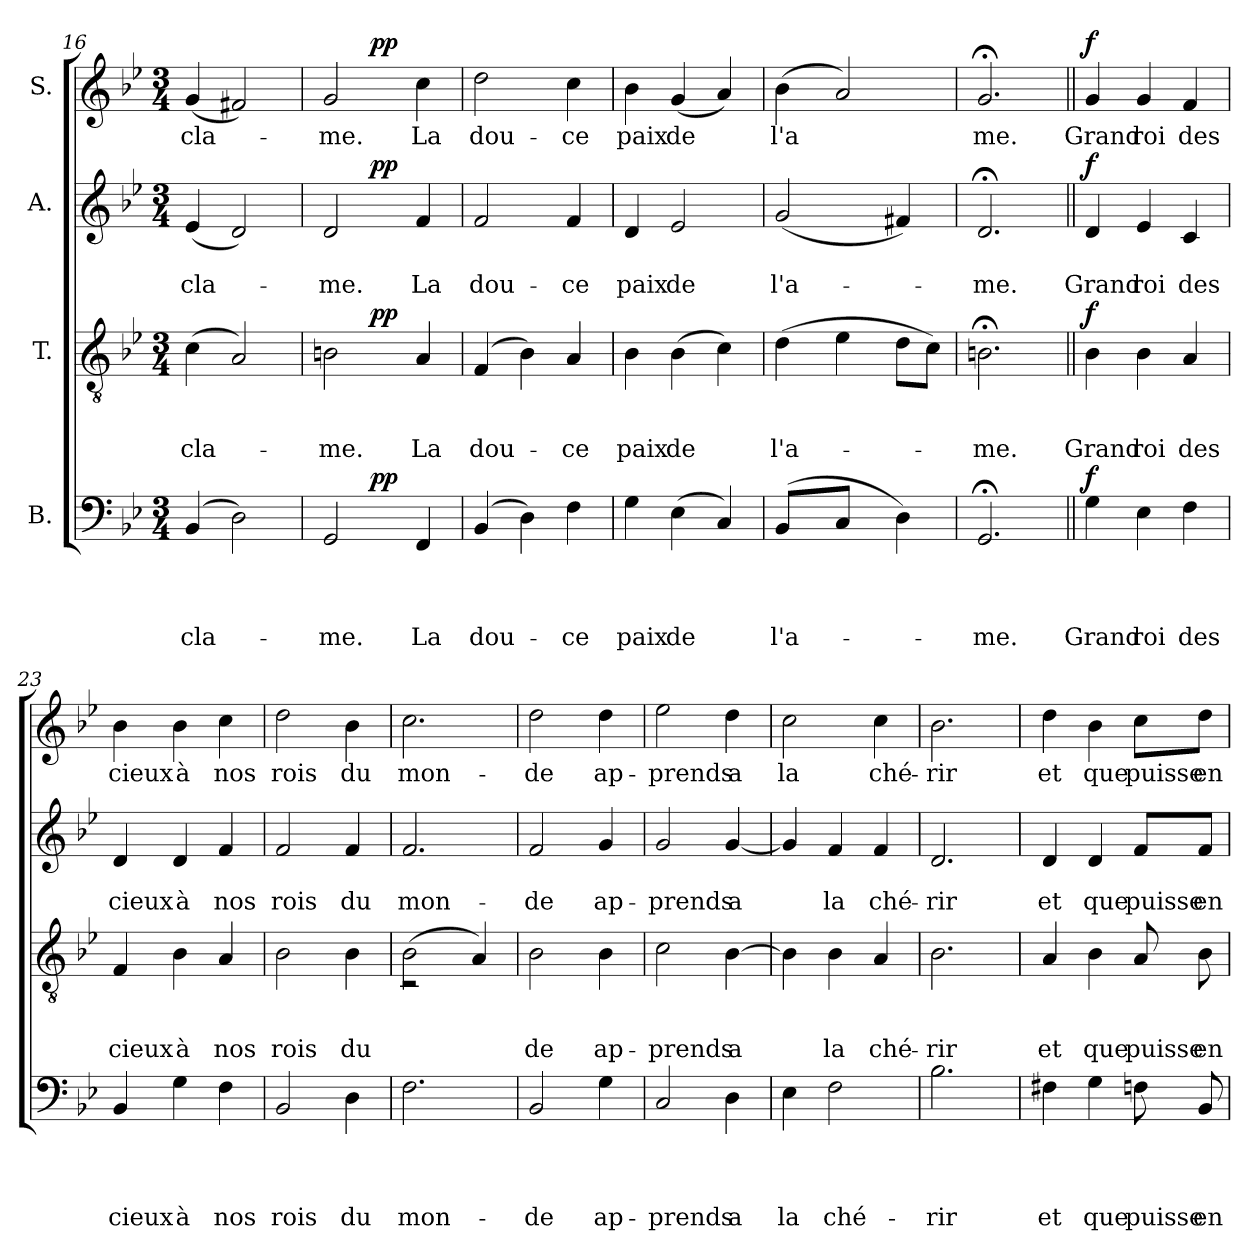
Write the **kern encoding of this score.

**kern	**text	**text	**text	**text	**dynam	**kern	**text	**text	**text	**dynam	**kern	**text	**text	**dynam	**kern	**text	**dynam
*part4	*part4	*part4	*part4	*part4	*part4	*part3	*part3	*part3	*part3	*part3	*part2	*part2	*part2	*part2	*part1	*part1	*part1
*staff4	*staff4	*staff4	*staff4	*staff4	*staff4	*staff3	*staff3	*staff3	*staff3	*staff3	*staff2	*staff2	*staff2	*staff2	*staff1	*staff1	*staff1
*I"B.	*	*	*	*	*	*I"T.	*	*	*	*	*I"A.	*	*	*	*I"S.	*	*
*clefF4	*	*	*	*	*	*clefGv2	*	*	*	*	*clefG2	*	*	*	*clefG2	*	*
*k[b-e-]	*	*	*	*	*	*k[b-e-]	*	*	*	*	*k[b-e-]	*	*	*	*k[b-e-]	*	*
*B-:	*	*	*	*	*	*B-:	*	*	*	*	*B-:	*	*	*	*B-:	*	*
*M3/4	*	*	*	*	*	*M3/4	*	*	*	*	*M3/4	*	*	*	*M3/4	*	*
=16	=16	=16	=16	=16	=16	=16	=16	=16	=16	=16	=16	=16	=16	=16	=16	=16	=16
!	!	!	!	!LO:LY:b	!	!	!	!	!LO:LY:b	!	!	!	!LO:LY:b	!	!	!LO:LY:b	!
(>4BB-/	.	.	.	-cla-	.	(>4c\	.	.	-cla-	.	(>4e-/	.	-cla-	.	(>4g/	-cla-	.
2D\)	.	.	.	.	.	2A/)	.	.	.	.	2d/)	.	.	.	2f#X/)	.	.
=17	=17	=17	=17	=17	=17	=17	=17	=17	=17	=17	=17	=17	=17	=17	=17	=17	=17
!	!	!	!	!LO:LY:b	!	!	!	!	!LO:LY:b	!	!	!	!LO:LY:b	!	!	!LO:LY:b	!
*^	*	*	*	*	*	*^	*	*	*	*	*^	*	*	*	*^	*	*
2GG/	4ryy	.	.	.	-me.	.	2Bn\	4ryy	.	.	-me.	.	2d/	4ryy	.	-me.	.	2g/	4ryy	-me.	.
!	!	!	!	!	!	!LO:DY:a	!	!	!	!	!	!LO:DY:a	!	!	!	!	!LO:DY:a	!	!	!	!LO:DY:a
.	2ryy	.	.	.	.	pp	.	2ryy	.	.	.	pp	.	2ryy	.	.	pp	.	2ryy	.	pp
!	!	!	!	!	!LO:LY:b	!	!	!	!	!	!LO:LY:b	!	!	!	!	!LO:LY:b	!	!	!	!LO:LY:b	!
4FF/	.	.	.	.	La	.	4A/	.	.	.	La	.	4f/	.	.	La	.	4cc\	.	La	.
=18	=18	=18	=18	=18	=18	=18	=18	=18	=18	=18	=18	=18	=18	=18	=18	=18	=18	=18	=18	=18	=18
!	!	!	!	!	!LO:LY:b	!	!	!	!	!	!LO:LY:b	!	!	!	!	!LO:LY:b	!	!	!	!LO:LY:b	!
*v	*v	*	*	*	*	*	*	*	*	*	*	*	*v	*v	*	*	*	*v	*v	*	*
*	*	*	*	*	*	*v	*v	*	*	*	*	*	*	*	*	*	*	*
(>4BB-/	.	.	.	dou-	.	(>4F/	.	.	dou-	.	2f/	.	dou-	.	2dd\	dou-	.
4D\)	.	.	.	.	.	4B-\)	.	.	.	.	.	.	.	.	.	.	.
!	!	!	!	!LO:LY:b	!	!	!	!	!LO:LY:b	!	!	!	!LO:LY:b	!	!	!LO:LY:b	!
4F\	.	.	.	-ce	.	4A/	.	.	-ce	.	4f/	.	-ce	.	4cc\	-ce	.
=19	=19	=19	=19	=19	=19	=19	=19	=19	=19	=19	=19	=19	=19	=19	=19	=19	=19
!	!	!	!	!LO:LY:b	!	!	!	!	!LO:LY:b	!	!	!	!LO:LY:b	!	!	!LO:LY:b	!
4G\	.	.	.	paix	.	4B-\	.	.	paix	.	4d/	.	paix	.	4b-\	paix	.
!	!	!	!	!LO:LY:b	!	!	!	!	!LO:LY:b	!	!	!	!LO:LY:b	!	!	!LO:LY:b	!
(>4E-\	.	.	.	de	.	(>4B-\	.	.	de	.	2e-/	.	de	.	(>4g/	de	.
4C/)	.	.	.	.	.	4c\)	.	.	.	.	.	.	.	.	4a/)	.	.
=20	=20	=20	=20	=20	=20	=20	=20	=20	=20	=20	=20	=20	=20	=20	=20	=20	=20
!	!	!	!	!LO:LY:b	!	!	!	!	!LO:LY:b	!	!	!	!LO:LY:b	!	!	!LO:LY:b	!
(>8BB-/L	.	.	.	l'a-	.	(>4d\	.	.	l'a-	.	(>2g/	.	l'a-	.	(>4b-\	l'a	.
8ryy	.	.	.	.	.	.	.	.	.	.	.	.	.	.	.	.	.
8C/J	.	.	.	.	.	4e-\	.	.	.	.	.	.	.	.	2a/)	.	.
8ryy	.	.	.	.	.	.	.	.	.	.	.	.	.	.	.	.	.
4D\)	.	.	.	.	.	8d\L	.	.	.	.	4f#X/)	.	.	.	.	.	.
.	.	.	.	.	.	8c\J)	.	.	.	.	.	.	.	.	.	.	.
=21	=21	=21	=21	=21	=21	=21	=21	=21	=21	=21	=21	=21	=21	=21	=21	=21	=21
!	!	!	!	!LO:LY:b	!	!	!	!	!LO:LY:b	!	!	!	!LO:LY:b	!	!	!LO:LY:b	!
2.GG;</	.	.	.	-me.	.	2.Bn;<\	.	.	-me.	.	2.d;</	.	-me.	.	2.g;</	me.	.
!!LO:PB:g=z
=22||	=22||	=22||	=22||	=22||	=22||	=22||	=22||	=22||	=22||	=22||	=22||	=22||	=22||	=22||	=22||	=22||	=22||
!	!	!	!	!LO:LY:b	!LO:DY:a	!	!	!	!LO:LY:b	!LO:DY:a	!	!	!LO:LY:b	!LO:DY:a	!	!LO:LY:b	!LO:DY:a
4G\	.	.	.	Grand	f	4B-\	.	.	Grand	f	4d/	.	Grand	f	4g/	Grand	f
!	!	!	!	!LO:LY:b	!	!	!	!	!LO:LY:b	!	!	!	!LO:LY:b	!	!	!LO:LY:b	!
4E-\	.	.	.	roi	.	4B-\	.	.	roi	.	4e-/	.	roi	.	4g/	roi	.
!	!	!	!	!LO:LY:b	!	!	!	!	!LO:LY:b	!	!	!	!LO:LY:b	!	!	!LO:LY:b	!
4F\	.	.	.	des	.	4A/	.	.	des	.	4c/	.	des	.	4f/	des	.
=23	=23	=23	=23	=23	=23	=23	=23	=23	=23	=23	=23	=23	=23	=23	=23	=23	=23
!	!	!	!	!LO:LY:b	!	!	!	!	!LO:LY:b	!	!	!	!LO:LY:b	!	!	!LO:LY:b	!
4BB-/	.	.	.	cieux	.	4F/	.	.	cieux	.	4d/	.	cieux	.	4b-\	cieux	.
!	!	!	!	!LO:LY:b	!	!	!	!	!LO:LY:b	!	!	!	!LO:LY:b	!	!	!LO:LY:b	!
4G\	.	.	.	à	.	4B-\	.	.	à	.	4d/	.	à	.	4b-\	à	.
!	!	!	!	!LO:LY:b	!	!	!	!	!LO:LY:b	!	!	!	!LO:LY:b	!	!	!LO:LY:b	!
4F\	.	.	.	nos	.	4A/	.	.	nos	.	4f/	.	nos	.	4cc\	nos	.
=24	=24	=24	=24	=24	=24	=24	=24	=24	=24	=24	=24	=24	=24	=24	=24	=24	=24
!	!	!	!	!LO:LY:b	!	!	!	!	!LO:LY:b	!	!	!	!LO:LY:b	!	!	!LO:LY:b	!
2BB-/	.	.	.	rois	.	2B-\	.	.	rois	.	2f/	.	rois	.	2dd\	rois	.
!	!	!	!	!LO:LY:b	!	!	!	!	!LO:LY:b	!	!	!	!LO:LY:b	!	!	!LO:LY:b	!
4D\	.	.	.	du	.	4B-\	.	.	du	.	4f/	.	du	.	4b-\	du	.
=25	=25	=25	=25	=25	=25	=25	=25	=25	=25	=25	=25	=25	=25	=25	=25	=25	=25
!	!	!	!	!LO:LY:b	!	!	!	!	!	!	!	!	!LO:LY:b	!	!	!LO:LY:b	!
*	*	*	*	*	*	*^	*	*	*	*	*	*	*	*	*	*	*
2.F\	.	.	.	mon-	.	(>2B-\	2rC	.	.	.	.	2.f/	.	mon-	.	2.cc\	mon-	.
.	.	.	.	.	.	4A/)	4ryy	.	.	.	.	.	.	.	.	.	.	.
=26	=26	=26	=26	=26	=26	=26	=26	=26	=26	=26	=26	=26	=26	=26	=26	=26	=26	=26
!	!	!	!	!LO:LY:b	!	!	!	!	!	!LO:LY:b	!	!	!	!LO:LY:b	!	!	!LO:LY:b	!
*	*	*	*	*	*	*v	*v	*	*	*	*	*	*	*	*	*	*	*
2BB-/	.	.	.	-de	.	2B-\	.	.	de	.	2f/	.	-de	.	2dd\	-de	.
!	!	!	!	!LO:LY:b	!	!	!	!	!LO:LY:b	!	!	!	!LO:LY:b	!	!	!LO:LY:b	!
4G\	.	.	.	ap-	.	4B-\	.	.	ap-	.	4g/	.	ap-	.	4dd\	ap-	.
=27	=27	=27	=27	=27	=27	=27	=27	=27	=27	=27	=27	=27	=27	=27	=27	=27	=27
!	!	!	!	!LO:LY:b	!	!	!	!	!LO:LY:b	!	!	!	!LO:LY:b	!	!	!LO:LY:b	!
2C/	.	.	.	-prends	.	2c\	.	.	-prends	.	2g/	.	-prends	.	2ee-\	-prends	.
!	!	!	!	!LO:LY:b	!	!	!	!	!LO:LY:b	!	!	!	!LO:LY:b	!	!	!LO:LY:b	!
4D\	.	.	.	a	.	[>4B-\	.	.	a	.	[>4g/	.	a	.	4dd\	a	.
=28	=28	=28	=28	=28	=28	=28	=28	=28	=28	=28	=28	=28	=28	=28	=28	=28	=28
!	!	!	!	!LO:LY:b	!	!	!	!	!	!	!	!	!	!	!	!LO:LY:b	!
4E-\	.	.	.	la	.	4B-\]	.	.	.	.	4g/]	.	.	.	2cc\	la	.
!	!	!	!	!LO:LY:b	!	!	!	!	!LO:LY:b	!	!	!	!LO:LY:b	!	!	!	!
2F\	.	.	.	ché-	.	4B-\	.	.	la	.	4f/	.	la	.	.	.	.
!	!	!	!	!	!	!	!	!	!LO:LY:b	!	!	!	!LO:LY:b	!	!	!LO:LY:b	!
.	.	.	.	.	.	4A/	.	.	ché-	.	4f/	.	ché-	.	4cc\	ché-	.
=29	=29	=29	=29	=29	=29	=29	=29	=29	=29	=29	=29	=29	=29	=29	=29	=29	=29
!	!	!	!	!LO:LY:b	!	!	!	!	!LO:LY:b	!	!	!	!LO:LY:b	!	!	!LO:LY:b	!
2.B-\	.	.	.	-rir	.	2.B-\	.	.	-rir	.	2.d/	.	-rir	.	2.b-\	-rir	.
!!LO:LB:g=z
=30	=30	=30	=30	=30	=30	=30	=30	=30	=30	=30	=30	=30	=30	=30	=30	=30	=30
!	!	!	!	!LO:LY:b	!	!	!	!	!LO:LY:b	!	!	!	!LO:LY:b	!	!	!LO:LY:b	!
4F#X\	.	.	.	et	.	4A/	.	.	et	.	4d/	.	et	.	4dd\	et	.
!	!	!	!	!LO:LY:b	!	!	!	!	!LO:LY:b	!	!	!	!LO:LY:b	!	!	!LO:LY:b	!
4G\	.	.	.	que	.	4B-\	.	.	que	.	4d/	.	que	.	4b-\	que	.
!	!	!	!	!LO:LY:b	!	!	!	!	!LO:LY:b	!	!	!	!LO:LY:b	!	!	!LO:LY:b	!
8Fn\	.	.	.	puisse	.	8A/	.	.	puisse	.	8f/L	.	puisse	.	8cc\L	puisse	.
!	!	!	!	!LO:LY:b	!	!	!	!	!LO:LY:b	!	!	!	!LO:LY:b	!	!	!LO:LY:b	!
8BB-/	.	.	.	en-	.	8B-\	.	.	en-	.	8f/J	.	en-	.	8dd\J	en-	.
=	=	=	=	=	=	=	=	=	=	=	=	=	=	=	=	=	=
*-	*-	*-	*-	*-	*-	*-	*-	*-	*-	*-	*-	*-	*-	*-	*-	*-	*-
